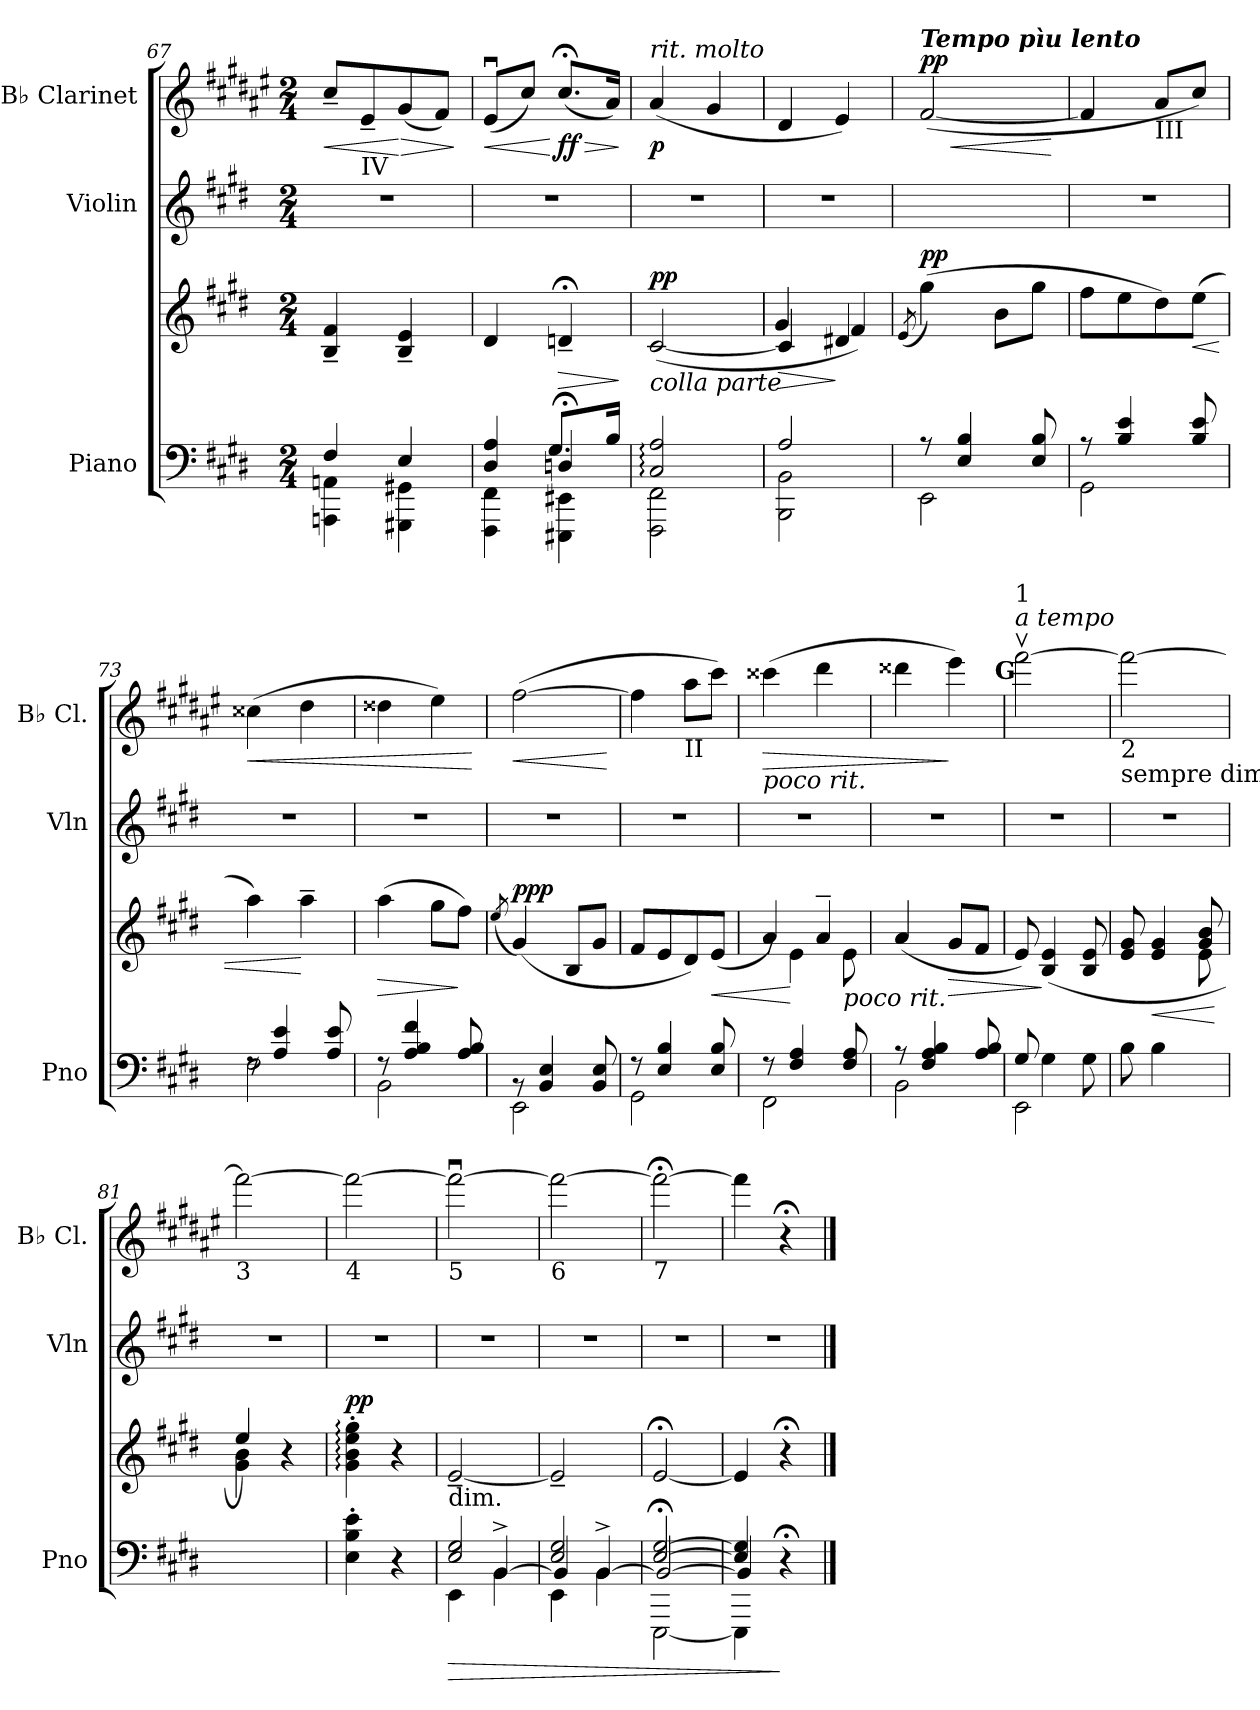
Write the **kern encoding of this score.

**kern	**kern	**dynam	**kern	**kern	**dynam
*part3	*part3	*part3	*part2	*part1	*part1
*staff4	*staff3	*staff3/4	*staff2	*staff1	*staff1
*I"Piano	*	*	*I"Violin	*I"B♭ Clarinet	*
*I'Pno	*	*	*I'Vln	*I'B♭ Cl.	*
*clefF4	*clefG2	*	*clefG2	*clefG2	*
*	*	*	*	*ITrd1c2	*
*k[f#c#g#d#]	*k[f#c#g#d#]	*	*k[f#c#g#d#]	*k[f#c#g#d#]	*
*M2/4	*M2/4	*	*M2/4	*M2/4	*
=67	=67	=67	=67	=67	=67
*^	*	*	*	*	*
!	!	!	!	!	!	!LO:HP:b
4F#/	4AAAn\ 4AAn\	4B/~ 4f#/~	.	2r	8b~/L	<
!	!	!	!	!	!LO:TX:b:t=IV	!
.	.	.	.	.	8d#~/	.
!	!	!	!	!	!	!LO:HP:n=1:b
4E/	4GGG#X\ 4GG#X\	4B/~ 4e/~	.	.	(<8f#/	[ >
.	.	.	.	.	8e/J)	.
*v	*v	*	*	*	*	*
.	.	.	.	.	]
=68	=68	=68	=68	=68	=68
*^	*	*	*	*	*
*	*^	*	*	*	*	*
!	!	!	!	!	!	!	!LO:HP:b
4D#/ 4A/	4FFF#\ 4FF#\	4ryy	4d#/	.	2r	(<8d#u/L	<
.	.	.	.	.	.	8b/J)	.
!	!	!	!	!LO:HP:b	!	!	!LO:HP:n=1:b
!	!	!	!	!	!	!	!LO:DY:n=1:b
4Dn;</	4EEE#X\ 4EE#X\	8.G#/L	4dn;<~/	>	.	(<8.b;</L	[ > ff
.	.	16B/Jk	.	.	.	16g#/Jk)	.
*v	*v	*v	*	*	*	*	*
.	.	]	.	.	]
=69	=69	=69	=69	=69	=69
*^	*	*	*	*	*
!	!	!	!	!	!LO:TX:a:i:t=rit. molto	!
!	!	!LO:TX:b:i:t=colla parte	!	!	!	!
!	!	!	!LO:DY:a	!	!	!LO:DY:b
2C#/: 2A/:	2FFF#\ 2FF#\	(>[2c#/	pp	2r	(<4g#/	p
.	.	.	.	.	4f#/	.
=70	=70	=70	=70	=70	=70	=70
!	!	!	!LO:HP:b	!	!	!
*	*	*^	*	*	*	*
2A/	2BBB\ 2BB\	4c#/]	4g#/	>	2r	4c#/	.
.	.	4d#X/	4f#/)	]	.	4d#/)	.
*	*	*v	*v	*	*	*	*
=71	=71	=71	=71	=71	=71	=71
!!LO:REH:place=s1:a:B:enc=none:fs=14:t=F
.	.	(>8qe/	.	.	.	.
!	!	!	!	!	!LO:TX:a:Bi:t=Tempo pìu lento	!
!	!	!	!LO:DY:a	!	!	!LO:HP:b
!	!	!	!	!	!	!LO:DY:n=1:a
8r	2EE\	(>4gg#\)	pp	2r	(<[2e/	< pp
4E/ 4B/	.	.	.	.	.	.
.	.	8b\L	.	.	.	.
8E/ 8B/	.	8gg#\J	.	.	.	.
*v	*v	*	*	*	*	*
.	.	.	.	.	[
=72	=72	=72	=72	=72	=72
*^	*	*	*	*	*
8r	2GG#\	8ff#\L	.	2r	4e/]	.
4B/ 4e/	.	8ee\	.	.	.	.
!	!	!	!	!	!LO:TX:b:t=III	!
.	.	8dd#\)	.	.	8g#/L	.
!	!	!	!LO:HP:b	!	!	!
8B/ 8e/	.	(>8ee\J	<	.	8b/J)	.
=73	=73	=73	=73	=73	=73	=73
!	!	!	!	!	!	!LO:HP:b
8rF	2F#\	4aa\)	.	2r	(>4b#X\	<
4A/ 4e/	.	.	.	.	.	.
.	.	4aa~\	[	.	4cc#\	.
8A/ 8e/	.	.	.	.	.	.
=74	=74	=74	=74	=74	=74	=74
!	!	!	!LO:HP:b	!	!	!
8rF	2BB\	(>4aa\	>	2r	4cc##X\	.
4A/ 4B/ 4f#/	.	.	.	.	.	.
.	.	8gg#\L	.	.	4dd#\)	.
8A/ 8B/	.	8ff#\J)	]	.	.	.
*v	*v	*	*	*	*	*
.	.	.	.	.	[
=75	=75	=75	=75	=75	=75
.	(<8qee/	.	.	.	.
*^	*	*	*	*	*
!	!	!	!LO:DY:a	!	!	!LO:HP:b
8rBB	2EE\	(>4g#/)	ppp	2r	(>[2ee\	<
4BB/ 4E/	.	.	.	.	.	.
.	.	8B/L	.	.	.	.
8BB/ 8E/	.	8g#/J	.	.	.	.
*v	*v	*	*	*	*	*
.	.	.	.	.	[
!!LO:LB:g=z
=76	=76	=76	=76	=76	=76
*^	*	*	*	*	*
8r	2GG#\	8f#/L	.	2r	4ee\]	.
4E/ 4B/	.	8e/	.	.	.	.
!	!	!	!	!	!LO:TX:b:t=II	!
.	.	8d#/)	.	.	8gg#\L	.
!	!	!	!LO:HP:b	!	!	!
8E/ 8B/	.	(>8e/J	<	.	8bb\J)	.
=77	=77	=77	=77	=77	=77	=77
*	*	*^	*	*	*	*
!	!	!	!	!	!	!LO:TX:b:i:t=poco rit.	!
!	!	!	!	!	!	!	!LO:HP:b
8r	2FF#\	4a/)	8rg	.	2r	(>4bb#X\	>
4F#/ 4A/	.	.	4e\	[	.	.	.
.	.	4a~/	.	.	.	4ccc#\	.
!	!	!	!LO:TX:b:i:t=poco rit.	!	!	!	!
8F#/ 8A/	.	.	8e\	.	.	.	.
*	*	*v	*v	*	*	*	*
=78	=78	=78	=78	=78	=78	=78
8r	2BB\	(>4a/	.	2r	4ccc##X\	.
4F#/ 4A/ 4B/	.	.	.	.	.	.
!	!	!	!LO:HP:b	!	!	!
.	.	8g#/L	>	.	4ddd#\)	]
8A/ 8B/	.	8f#/J	.	.	.	.
!!LO:REH:place=s1:a:B:enc=none:fs=14:t=G
=79	=79	=79	=79	=79	=79	=79
!	!	!	!	!	!LO:TX:a:i:t=a tempo	!
!	!	!	!	!	!LO:TX:a:t=1	!
8G#:/	2EE\	8e/)	.	2r	[2eeev\	.
(<4G#\	.	(>4B/ 4e/	]	.	.	.
8G#\	.	8B/ 8e/	.	.	.	.
*v	*v	*	*	*	*	*
=80	=80	=80	=80	=80	=80
*	*^	*	*	*	*
!	!	!	!	!	!LO:TX:b:t=2	!
!	!	!	!	!	!LO:TX:b:t=sempre dim	!
8B\	8e/ 8g#/	4.ryy	.	2r	2eee\_	.
!	!	!	!LO:HP:b	!	!	!
4B\	4e/ 4g#/	.	<	.	.	.
8ryy	8g#/ 8b/	8e\	.	.	.	.
*	*v	*v	*	*	*	*
.	.	[	.	.	.
=81	=81	=81	=81	=81	=81
*	*^	*	*	*	*
!	!	!	!	!	!LO:TX:b:t=3	!
4ryy	4ee/)	4g#\ 4b\)	.	2r	2eee\_	.
4ryy	4r	4ryy	.	.	.	.
=82	=82	=82	=82	=82	=82	=82
!	!	!	!	!	!LO:TX:b:t=4	!
!	!	!	!LO:DY:a	!	!	!
*	*v	*v	*	*	*	*
4E\' 4B\' 4e\'	4g#\:' 4b\:' 4ee\:' 4gg#\:'	pp	2r	2eee\_	.
4r	4r	.	.	.	.
=83	=83	=83	=83	=83	=83
!	!	!	!	!LO:TX:b:t=5	!
!	!LO:TX:b:t=dim.	!	!	!	!
!	!	!LO:HP:b=2	!	!	!
*^	*	*	*	*	*
*	*^	*	*	*	*	*
2E/ 2G#/	4EE\	4ryy	[2e~/	>	2r	2eeeu\_	.
.	4BB\	[4BB^/	.	.	.	.	.
=84	=84	=84	=84	=84	=84	=84	=84
!	!	!	!	!	!	!LO:TX:b:t=6	!
2E/ 2G#/	4EE\	4BB/]	2e~/]	.	2r	2eee\_	.
.	4BB\	[4BB^/	.	.	.	.	.
=85	=85	=85	=85	=85	=85	=85	=85
!	!	!	!	!	!	!LO:TX:b:t=7	!
[2E/;< [2G#/;<	[2EEE\	2BB/_	[2e;</	.	2r	2eee;<\_	.
=86	=86	=86	=86	=86	=86	=86	=86
4E/] 4G#/]	4EEE\]	4BB/]	4e/]	.	2r	4eee\]	.
4r;<	4ryy	4ryy	4r;<	]	.	4r;<	.
*v	*v	*v	*	*	*	*	*
==	==	==	==	==	==
*-	*-	*-	*-	*-	*-
